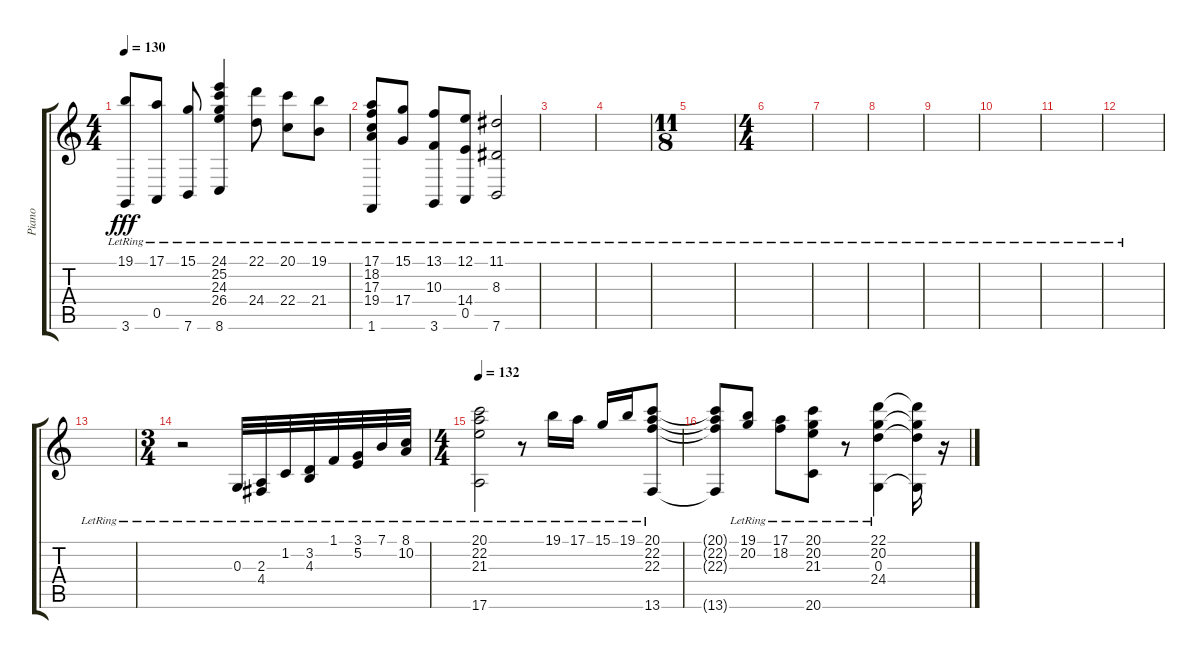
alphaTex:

\track ("Piano" "Piano") {instrument acousticgrandpiano}
\staff {score tabs}
\tuning (E4 B3 G3 D3 A2 E2) {hide}
\ts (4 4)
\tempo 130
\clef g2
\ks c
(19.1{lr} 3.6{lr}).8{dy fff} (17.1{lr} 0.5{lr}).8 (15.1{lr} 7.6{lr}).8 (24.1{lr} 25.2{lr} 24.3{lr} 26.4{lr} 8.6{lr}).4 (22.1{lr} 24.4{lr}).8 (20.1{lr} 22.4{lr}).8 (19.1{lr} 21.4{lr}).8 |
(17.1{lr} 18.2{lr} 17.3{lr} 19.4{lr} 1.6{lr}).8 (15.1{lr} 17.4{lr}).8 (13.1{lr} 10.3{lr} 3.6{lr}).8 (12.1{lr} 14.4{lr} 0.5{lr}).8 (11.1{lr} 8.3{lr} 7.6{lr}).2 |
|
|
\ts (11 8)
|
\ts (4 4)
|
|
|
|
|
|
|
|
\ts (3 4)
r.2 0.3{lr}.32 (2.3{lr} 4.4{lr}).32 1.2{lr}.32 (3.2{lr} 4.3{lr}).32 1.1{lr}.32 (3.1{lr} 5.2{lr}).32 7.1{lr}.32 (8.1{lr} 10.2{lr}).32 |
\ts (4 4)
\tempo 132
(20.1{lr} 22.2{lr} 21.3{lr} 17.6{lr}).2 r.8 19.1{lr}.16 17.1{lr}.16 15.1{lr}.16 19.1{lr}.16 (20.1{lr} 22.2{lr} 22.3{lr} 13.6{lr}).8 |
(20.1{t} 22.2{t} 22.3{t} 13.6{t}).8 (19.1{lr} 20.2{lr}).8 (17.1{lr} 18.2{lr}).8 (20.1{lr} 20.2{lr} 21.3{lr} 20.6{lr}).8 r.8 (22.1{lr} 20.2{lr} 0.3{lr} 24.4{lr}).4 (22.1{t} 20.2{t} 0.3{t} 24.4{t}).16 r.16
